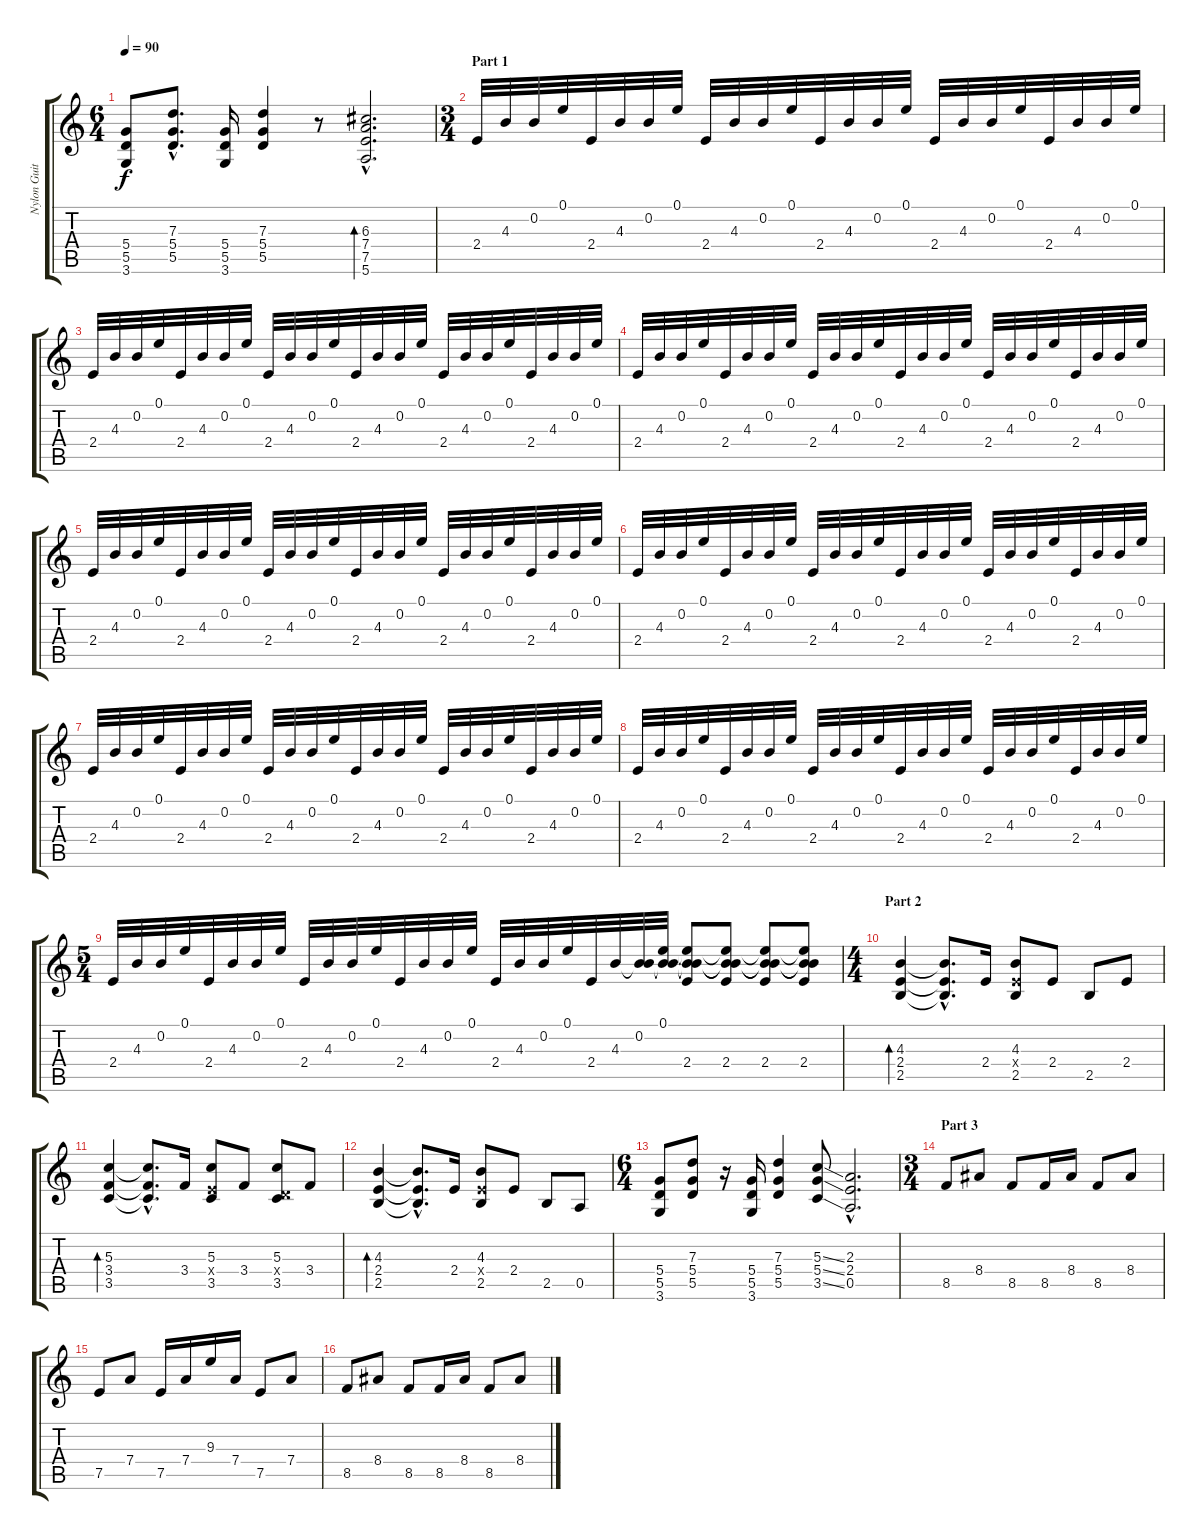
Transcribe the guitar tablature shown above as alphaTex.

\track ("Nylon Guitar 2 (support)" "Nylon Guit") {instrument acousticguitarnylon}
\staff {score tabs}
\tuning (E4 B3 G3 D3 A2 E2) {hide}
\ts (6 4)
\tempo 90
\clef g2
\ks c
(5.4 5.5 3.6).8{dy f} (7.3{hac} 5.4{hac} 5.5{hac}).8{d} (5.4 5.5 3.6).16 (7.3 5.4 5.5).4 r.8 (6.3{hac} 7.4{hac} 7.5{hac} 5.6{hac}).2{d bd 240} |
\ts (3 4)
\section ("" "Part 1")
2.4.32{volume 10} 4.3.32 0.2.32 0.1.32 2.4.32 4.3.32 0.2.32 0.1.32 2.4.32 4.3.32 0.2.32 0.1.32 2.4.32 4.3.32 0.2.32 0.1.32 2.4.32 4.3.32 0.2.32 0.1.32 2.4.32 4.3.32 0.2.32 0.1.32 |
2.4.32 4.3.32 0.2.32 0.1.32 2.4.32 4.3.32 0.2.32 0.1.32 2.4.32 4.3.32 0.2.32 0.1.32 2.4.32 4.3.32 0.2.32 0.1.32 2.4.32 4.3.32 0.2.32 0.1.32 2.4.32 4.3.32 0.2.32 0.1.32 |
2.4.32 4.3.32 0.2.32 0.1.32 2.4.32 4.3.32 0.2.32 0.1.32 2.4.32 4.3.32 0.2.32 0.1.32 2.4.32 4.3.32 0.2.32 0.1.32 2.4.32 4.3.32 0.2.32 0.1.32 2.4.32 4.3.32 0.2.32 0.1.32 |
2.4.32 4.3.32 0.2.32 0.1.32 2.4.32 4.3.32 0.2.32 0.1.32 2.4.32 4.3.32 0.2.32 0.1.32 2.4.32 4.3.32 0.2.32 0.1.32 2.4.32 4.3.32 0.2.32 0.1.32 2.4.32 4.3.32 0.2.32 0.1.32 |
2.4.32 4.3.32 0.2.32 0.1.32 2.4.32 4.3.32 0.2.32 0.1.32 2.4.32 4.3.32 0.2.32 0.1.32 2.4.32 4.3.32 0.2.32 0.1.32 2.4.32 4.3.32 0.2.32 0.1.32 2.4.32 4.3.32 0.2.32 0.1.32 |
2.4.32 4.3.32 0.2.32 0.1.32 2.4.32 4.3.32 0.2.32 0.1.32 2.4.32 4.3.32 0.2.32 0.1.32 2.4.32 4.3.32 0.2.32 0.1.32 2.4.32 4.3.32 0.2.32 0.1.32 2.4.32 4.3.32 0.2.32 0.1.32 |
2.4.32 4.3.32 0.2.32 0.1.32 2.4.32 4.3.32 0.2.32 0.1.32 2.4.32 4.3.32 0.2.32 0.1.32 2.4.32 4.3.32 0.2.32 0.1.32 2.4.32 4.3.32 0.2.32 0.1.32 2.4.32 4.3.32 0.2.32 0.1.32 |
\ts (5 4)
2.4.32 4.3.32 0.2.32 0.1.32 2.4.32 4.3.32 0.2.32 0.1.32 2.4.32 4.3.32 0.2.32 0.1.32 2.4.32 4.3.32 0.2.32 0.1.32 2.4.32 4.3.32 0.2.32 0.1.32 2.4.32 4.3.32 (0.2 4.3{t}).32 (0.1 0.2{t} 4.3{t}).32 (0.1{t} 0.2{t} 4.3{t} 2.4).8{volume 15} (0.1{t} 0.2{t} 4.3{t} 2.4).8 (0.1{t} 0.2{t} 4.3{t} 2.4).8 (0.1{t} 0.2{t} 4.3{t} 2.4).8 |
\ts (4 4)
\section ("" "Part 2")
(4.3 2.4 2.5).4{bd 120} (4.3{hac t} 2.4{hac t} 2.5{hac t}).8{d} 2.4.16 (4.3 2.4{x} 2.5).8 2.4.8 2.5.8 2.4.8 |
(5.3 3.4 3.5).4{bd 120} (5.3{hac t} 3.4{hac t} 3.5{hac t}).8{d} 3.4.16 (5.3 2.4{x} 3.5).8 3.4.8 (5.3 0.4{x} 3.5).8 3.4.8 |
(4.3 2.4 2.5).4{bd 120} (4.3{hac t} 2.4{hac t} 2.5{hac t}).8{d} 2.4.16 (4.3 2.4{x} 2.5).8 2.4.8 2.5.8 0.5.8 |
\ts (6 4)
(5.4 5.5 3.6).8 (7.3 5.4 5.5).8 r.16 (5.4 5.5 3.6).16 (7.3 5.4 5.5).4 (5.3{ss} 5.4{ss} 3.5{ss}).8 (2.3{hac} 2.4{hac} 0.5{hac}).2{d} |
\ts (3 4)
\section ("" "Part 3")
8.5.8 8.4.8 8.5.8 8.5.16 8.4.16 8.5.8 8.4.8 |
7.5.8 7.4.8 7.5.16 7.4.16 9.3.16 7.4.16 7.5.8 7.4.8 |
8.5.8 8.4.8 8.5.8 8.5.16 8.4.16 8.5.8 8.4.8
